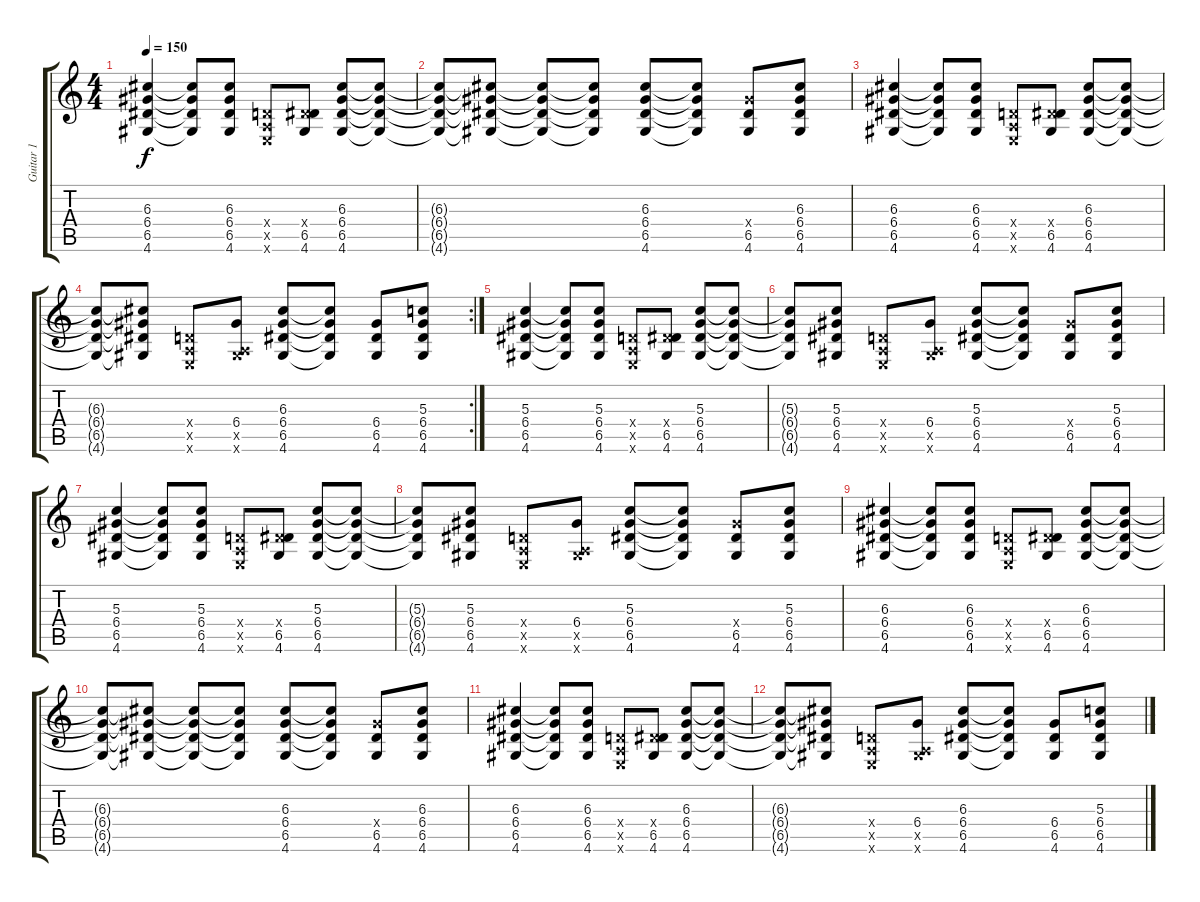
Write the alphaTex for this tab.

\track ("Guitar 1" "Guitar 1") {instrument acousticguitarsteel}
\staff {score tabs}
\tuning (E4 B3 G3 D3 A2 E2) {hide}
\ts (4 4)
\tempo 150
\clef g2
\ks c
(6.3 6.4 6.5 4.6).4{dy f} (6.3{t} 6.4{t} 6.5{t} 4.6{t}).8 (6.3 6.4 6.5 4.6).8 (0.4{x} 0.5{x} 0.6{x}).8 (0.4{x} 6.5 4.6).8 (6.3 6.4 6.5 4.6).8 (6.3{t} 6.4{t} 6.5{t} 4.6{t}).8 |
(6.3{t} 6.4{t} 6.5{t} 4.6{t}).8 (6.3{t} 6.4{t} 6.5{t} 4.6{t}).8 (6.3{t} 6.4{t} 6.5{t} 4.6{t}).8 (6.3{t} 6.4{t} 6.5{t} 4.6{t}).8 (6.3 6.4 6.5 4.6).8 (6.3{t} 6.4{t} 6.5{t} 4.6{t}).8 (6.4{x} 6.5 4.6).8 (6.3 6.4 6.5 4.6).8 |
(6.3 6.4 6.5 4.6).4 (6.3{t} 6.4{t} 6.5{t} 4.6{t}).8 (6.3 6.4 6.5 4.6).8 (0.4{x} 0.5{x} 0.6{x}).8 (0.4{x} 6.5 4.6).8 (6.3 6.4 6.5 4.6).8 (6.3{t} 6.4{t} 6.5{t} 4.6{t}).8 |
\rc 2
(6.3{t} 6.4{t} 6.5{t} 4.6{t}).8 (6.3{t} 6.4{t} 6.5{t} 4.6{t}).8 (0.4{x} 0.5{x} 0.6{x}).8 (6.4 0.5{x} 4.6{x}).8 (6.3 6.4 6.5 4.6).8 (6.3{t} 6.4{t} 6.5{t} 4.6{t}).8 (6.4 6.5 4.6).8 (5.3 6.4 6.5 4.6).8 |
(5.3 6.4 6.5 4.6).4{volume 8} (5.3{t} 6.4{t} 6.5{t} 4.6{t}).8 (5.3 6.4 6.5 4.6).8 (0.4{x} 0.5{x} 0.6{x}).8 (0.4{x} 6.5 4.6).8 (5.3 6.4 6.5 4.6).8 (5.3{t} 6.4{t} 6.5{t} 4.6{t}).8 |
(5.3{t} 6.4{t} 6.5{t} 4.6{t}).8 (5.3 6.4 6.5 4.6).8 (0.4{x} 0.5{x} 0.6{x}).8 (6.4 0.5{x} 4.6{x}).8 (5.3 6.4 6.5 4.6).8 (5.3{t} 6.4{t} 6.5{t} 4.6{t}).8 (6.4{x} 6.5 4.6).8 (5.3 6.4 6.5 4.6).8 |
(5.3 6.4 6.5 4.6).4 (5.3{t} 6.4{t} 6.5{t} 4.6{t}).8 (5.3 6.4 6.5 4.6).8 (0.4{x} 0.5{x} 0.6{x}).8 (0.4{x} 6.5 4.6).8 (5.3 6.4 6.5 4.6).8 (5.3{t} 6.4{t} 6.5{t} 4.6{t}).8 |
(5.3{t} 6.4{t} 6.5{t} 4.6{t}).8 (5.3 6.4 6.5 4.6).8 (0.4{x} 0.5{x} 0.6{x}).8 (6.4 0.5{x} 4.6{x}).8 (5.3 6.4 6.5 4.6).8 (5.3{t} 6.4{t} 6.5{t} 4.6{t}).8 (6.4{x} 6.5 4.6).8 (5.3 6.4 6.5 4.6).8 |
(6.3 6.4 6.5 4.6).4{volume 0} (6.3{t} 6.4{t} 6.5{t} 4.6{t}).8 (6.3 6.4 6.5 4.6).8 (0.4{x} 0.5{x} 0.6{x}).8 (0.4{x} 6.5 4.6).8 (6.3 6.4 6.5 4.6).8 (6.3{t} 6.4{t} 6.5{t} 4.6{t}).8 |
(6.3{t} 6.4{t} 6.5{t} 4.6{t}).8 (6.3{t} 6.4{t} 6.5{t} 4.6{t}).8 (6.3{t} 6.4{t} 6.5{t} 4.6{t}).8 (6.3{t} 6.4{t} 6.5{t} 4.6{t}).8 (6.3 6.4 6.5 4.6).8 (6.3{t} 6.4{t} 6.5{t} 4.6{t}).8 (6.4{x} 6.5 4.6).8 (6.3 6.4 6.5 4.6).8 |
(6.3 6.4 6.5 4.6).4 (6.3{t} 6.4{t} 6.5{t} 4.6{t}).8 (6.3 6.4 6.5 4.6).8 (0.4{x} 0.5{x} 0.6{x}).8 (0.4{x} 6.5 4.6).8 (6.3 6.4 6.5 4.6).8 (6.3{t} 6.4{t} 6.5{t} 4.6{t}).8 |
(6.3{t} 6.4{t} 6.5{t} 4.6{t}).8 (6.3{t} 6.4{t} 6.5{t} 4.6{t}).8 (0.4{x} 0.5{x} 0.6{x}).8 (6.4 0.5{x} 4.6{x}).8 (6.3 6.4 6.5 4.6).8 (6.3{t} 6.4{t} 6.5{t} 4.6{t}).8 (6.4 6.5 4.6).8 (5.3 6.4 6.5 4.6).8
